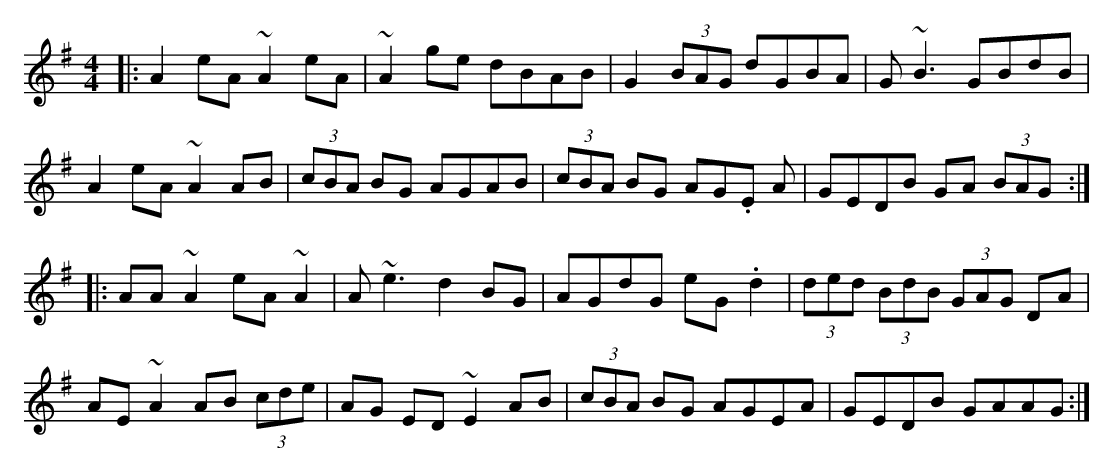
X:1
M:4/4
K:Ador
|:A2eA ~A2eA|~A2ge dBAB|G2(3BAG dGBA|G~B3 GBdB|
A2eA ~A2AB|(3cBA BG AGAB|(3cBA BG AG.E A|GEDB GA (3BAG:|
|:AA ~A2 eA ~A2|A ~e3 d2BG|AGdG eG .d2|(3ded (3BdB (3GAG DA|
AE ~A2 AB (3cde|AG ED~E2AB|(3cBA BG AGEA|GEDB GAAG:|
